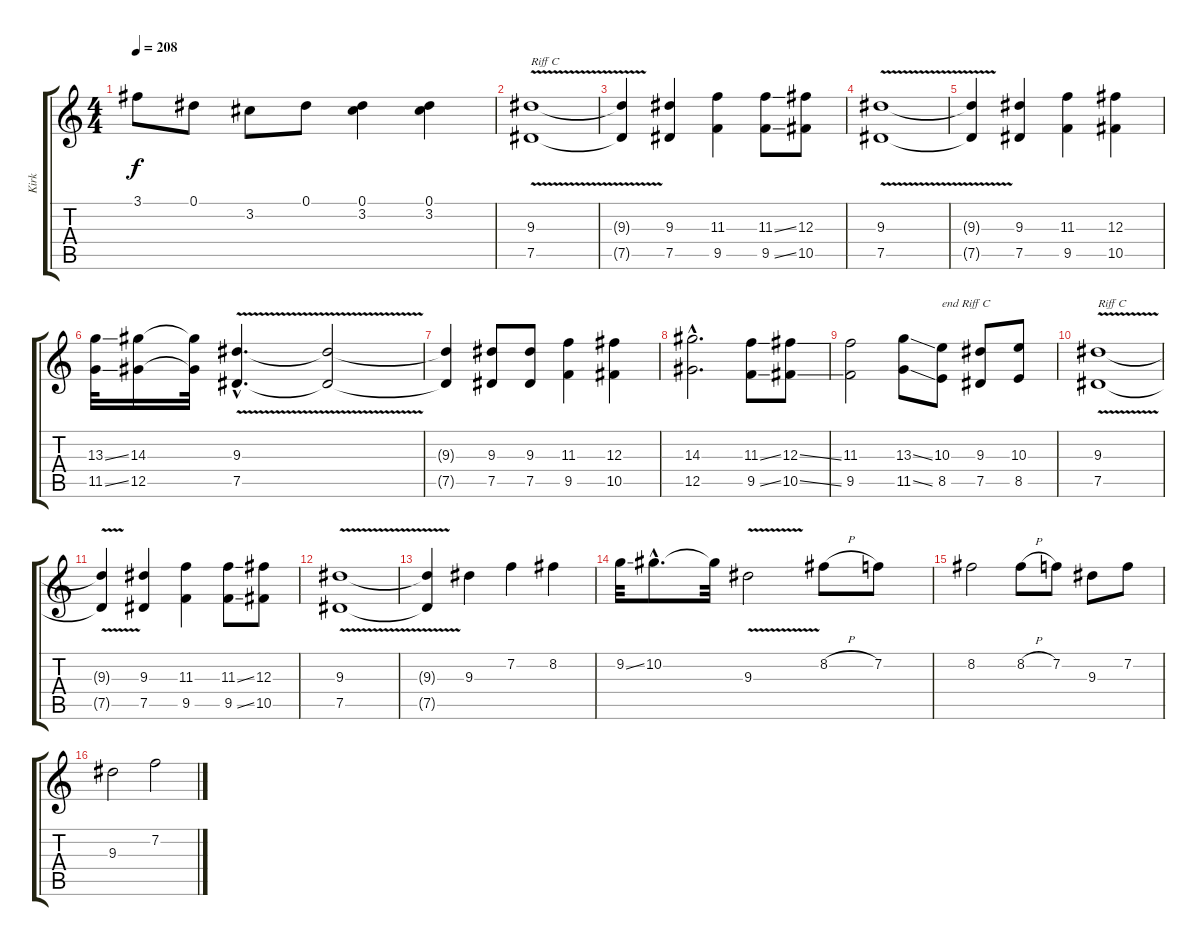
\track ("Kirk" "Kirk") {instrument distortionguitar}
\staff {score tabs}
\tuning (Eb4 Bb3 Gb3 Db3 Ab2 Eb2) {hide}
\ts (4 4)
\tempo 208
\clef g2
\ks c
3.1.8{dy f} 0.1.8 3.2.8 0.1.8 (0.1 3.2).4 (0.1 3.2).4 |
(9.3{v} 7.5).1{txt "Riff C"} |
(9.3{t} 7.5{t}).4 (9.3 7.5).4 (11.3 9.5).4 (11.3{ss} 9.5{ss}).8 (12.3 10.5).8 |
(9.3{v} 7.5).1 |
(9.3{t} 7.5{t}).4 (9.3 7.5).4 (11.3 9.5).4 (12.3 10.5).4 |
(13.3{ss} 11.5{ss}).32 (14.3 12.5).16 (14.3{t} 12.5{t}).32 (9.3{v hac} 7.5{hac}).4{d} (9.3{t} 7.5{t}).2 |
(9.3{t} 7.5{t}).4 (9.3 7.5).8 (9.3 7.5).8 (11.3 9.5).4 (12.3 10.5).4 |
(14.3{hac} 12.5{hac}).2{d} (11.3{ss} 9.5{ss}).8 (12.3{ss} 10.5{ss}).8 |
(11.3 9.5).2 (13.3{ss} 11.5{ss}).8 (10.3 8.5).8{txt "end Riff C"} (9.3 7.5).8 (10.3 8.5).8 |
(9.3{v} 7.5).1{txt "Riff C"} |
(9.3{t} 7.5{t}).4 (9.3 7.5).4 (11.3 9.5).4 (11.3{ss} 9.5{ss}).8 (12.3 10.5).8 |
(9.3{v} 7.5).1 |
(9.3{t} 7.5{t}).4 9.3.4 7.2.4 8.2.4 |
9.2{ss}.32 10.2{hac}.8{d} 10.2{t}.32 9.3{v}.2 8.2{h}.8 7.2.8 |
8.2.2 8.2{h}.8 7.2.8 9.3.8 7.2.8 |
9.3.2 7.2.2
